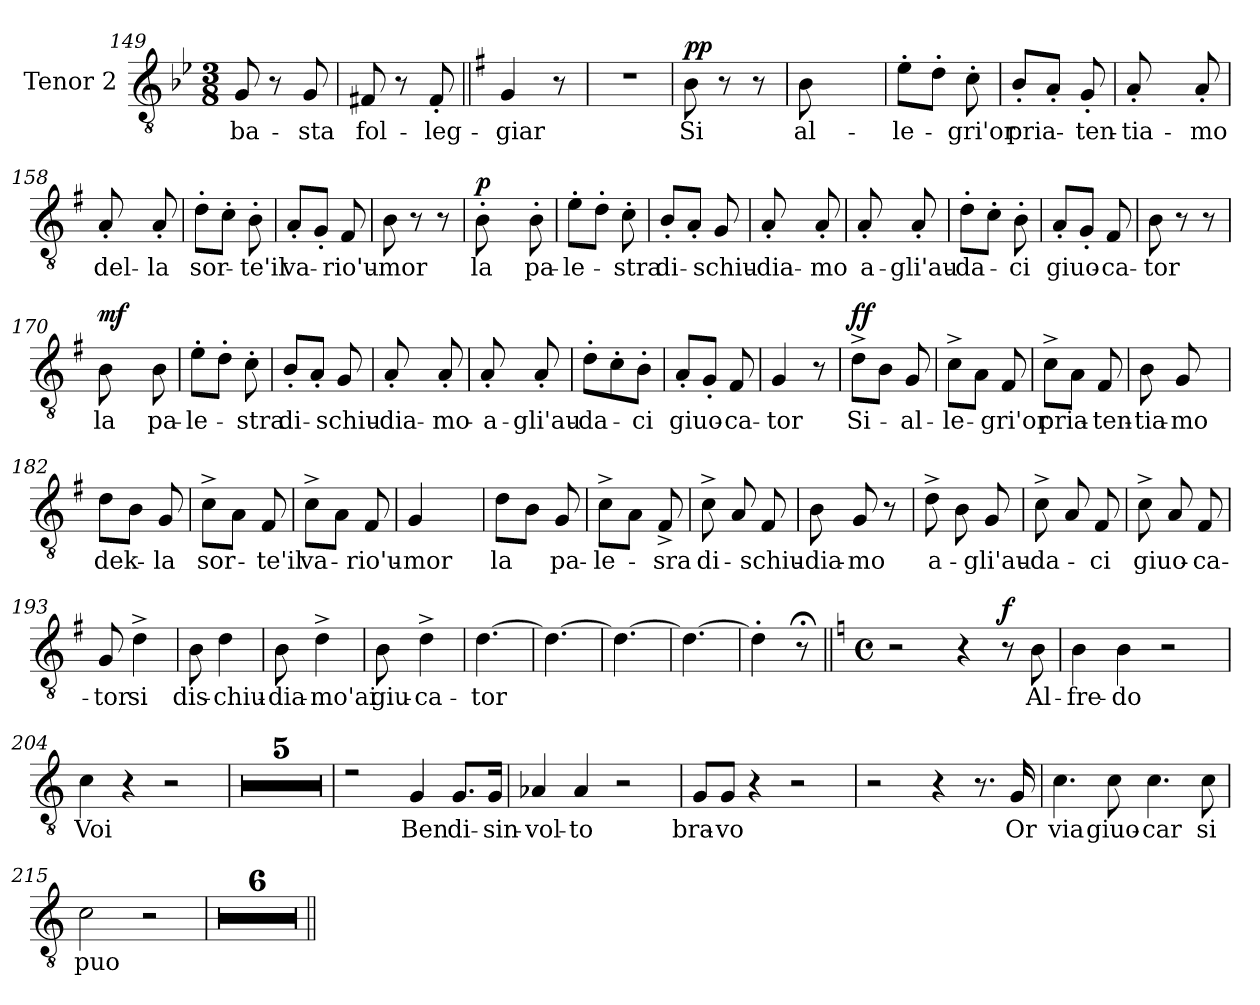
**kern	**text	**dynam
*part1	*part1	*part1
*staff1	*staff1	*staff1
*I"Tenor 2	*	*
*I'T. 2	*	*
*clefGv2	*	*
*k[b-e-]	*	*
*B-:	*	*
*M3/8	*	*
=149	=149	=149
8G/	ba-	.
8r	.	.
8G/	-sta	.
=150	=150	=150
8F#X/	fol-	.
8r	.	.
8F#'/	-leg-	.
=151||	=151||	=151||
*k[f#]	*	*
*G:	*	*
4G/	-giar	.
8r	.	.
=152	=152	=152
4.r	.	.
=153	=153	=153
!	!	!LO:DY:a
8B\	Si	pp
8r	.	.
8r	.	.
=154	=154	=154
8B\	al-	.
4ryy	.	.
!!LO:PB:g=z
=155	=155	=155
8e'\L	-le-	.
8d'\J	.	.
8c'\	-gri'or	.
=156	=156	=156
8B'/L	pria-	.
8A'/J	.	.
8G'/	-ten-	.
=157	=157	=157
8A'/	-tia-	.
8ryy	.	.
8A'/	-mo	.
=158	=158	=158
8A'/	del-	.
8ryy	.	.
8A'/	-la	.
=159	=159	=159
8d'\L	sor-	.
8c'\J	.	.
8B'\	-te'il	.
=160	=160	=160
8A'/L	va-	.
8G'/J	.	.
8F#/	-rio'u-	.
=161	=161	=161
8B\	-mor	.
8r	.	.
8r	.	.
=162	=162	=162
!	!	!LO:DY:a
8B'\	la	p
8ryy	.	.
8B'\	pa-	.
!!LO:PB:g=z
=163	=163	=163
8e'\L	-le-	.
8d'\J	.	.
8c'\	-stra	.
=164	=164	=164
8B'/L	di-	.
8A'/J	.	.
8G/	-schiu-	.
=165	=165	=165
8A'/	-dia-	.
8ryy	.	.
8A'/	-mo	.
!!LO:PB:g=z
=166	=166	=166
8A'/	a-	.
8ryy	.	.
8A'/	-gli'au-	.
=167	=167	=167
8d'\L	-da-	.
8c'\J	.	.
8B'\	-ci	.
=168	=168	=168
8A'/L	giuo-	.
8G'/J	.	.
8F#/	-ca-	.
=169	=169	=169
8B\	-tor	.
8r	.	.
8r	.	.
=170	=170	=170
!	!	!LO:DY:a
8B\	la	mf
8ryy	.	.
8B\	pa-	.
=171	=171	=171
8e'\L	-le-	.
8d'\J	.	.
8c'\	-stra	.
=172	=172	=172
8B'/L	di-	.
8A'/J	.	.
8G/	-schiu-	.
=173	=173	=173
8A'/	-dia-	.
8ryy	.	.
8A'/	-mo-	.
!!LO:PB:g=z
=174	=174	=174
8A'/	-a-	.
8ryy	.	.
8A'/	-gli'au-	.
=175	=175	=175
8d'\L	-da-	.
8c'\	.	.
8B'\J	-ci	.
=176	=176	=176
8A'/L	giuo-	.
8G'/J	.	.
8F#/	-ca-	.
=177	=177	=177
4G/	-tor	.
8r	.	.
=178	=178	=178
!	!	!LO:DY:a
8d^\L	Si-	ff
8B\J	.	.
8G/	-al-	.
=179	=179	=179
8c^\L	-le-	.
8A\J	.	.
8F#/	-gri'or	.
!!LO:PB:g=z
=180	=180	=180
8c^\L	pria-	.
8A\J	.	.
8F#/	-ten-	.
=181	=181	=181
8B\	-tia-	.
8G/	-mo	.
8ryy	.	.
=182	=182	=182
8d\L	dek-	.
8B\J	.	.
8G/	-la	.
=183	=183	=183
8c^\L	sor-	.
8A\J	.	.
8F#/	-te'il	.
=184	=184	=184
8c^\L	va-	.
8A\J	.	.
8F#/	-rio'u-	.
=185	=185	=185
4G/	-mor	.
8ryy	.	.
!!LO:PB:g=z
=186	=186	=186
8d\L	la	.
8B\J	.	.
8G/	pa-	.
=187	=187	=187
8c^\L	-le-	.
8A\J	.	.
8F#^/	-sra	.
=188	=188	=188
8c^\	di-	.
8A/	.	.
8F#/	-schiu-	.
=189	=189	=189
8B\	-dia-	.
8G/	-mo	.
8r	.	.
=190	=190	=190
8d^\	a-	.
8B\	.	.
8G/	-gli'au-	.
=191	=191	=191
8c^\	-da-	.
8A/	.	.
8F#/	-ci	.
!!LO:PB:g=z
=192	=192	=192
8c^\	giuo-	.
8A/	.	.
8F#/	-ca-	.
=193	=193	=193
8G/	-tor	.
4d^\	si	.
=194	=194	=194
8B\	dis-	.
4d\	-chiu-	.
=195	=195	=195
8B\	-dia-	.
4d^\	-mo'ai	.
=196	=196	=196
8B\	giu-	.
4d^\	-ca-	.
=197	=197	=197
[4.d\	-tor	.
=198	=198	=198
4.d\_	.	.
=199	=199	=199
4.d\_	.	.
!!LO:PB:g=z
=200	=200	=200
4.d\_	.	.
=201	=201	=201
4d'\]	.	.
8r;<	.	.
!!LO:PB:g=z
=202||	=202||	=202||
*k[]	*	*
*C:	*	*
*M4/4	*	*
*met(c)	*	*
2r	.	.
4r	.	.
!	!	!LO:DY:b
8r	.	f
8B\	Al-	.
=203	=203	=203
4B\	-fre-	.
4B\	-do	.
2r	.	.
=204	=204	=204
4c\	Voi	.
4r	.	.
2r	.	.
=205	=205	=205
1r	.	.
=206	=206	=206
1r	.	.
!!LO:PB:g=z
=207	=207	=207
1r	.	.
=208	=208	=208
1r	.	.
=209	=209	=209
1r	.	.
=210	=210	=210
2rd	.	.
4G/	Ben	.
8.G/L	di-	.
16G/Jk	-sin-	.
=211	=211	=211
4A-X/	-vol-	.
4A-/	-to	.
2r	.	.
!!LO:PB:g=z
=212	=212	=212
8G/L	bra-	.
8G/J	-vo	.
4r	.	.
2r	.	.
=213	=213	=213
2r	.	.
4r	.	.
8.r	.	.
16G/	Or	.
=214	=214	=214
4.c\	via	.
8c\	giuo-	.
4.c\	-car	.
8c\	si	.
=215	=215	=215
2c\	puo	.
2r	.	.
!!LO:LB:g=z
=216	=216	=216
1r	.	.
=217	=217	=217
1r	.	.
=218	=218	=218
1r	.	.
=219	=219	=219
1r	.	.
!!LO:LB:g=z
=220	=220	=220
1r	.	.
=221	=221	=221
1r	.	.
=||	=||	=||
*-	*-	*-
